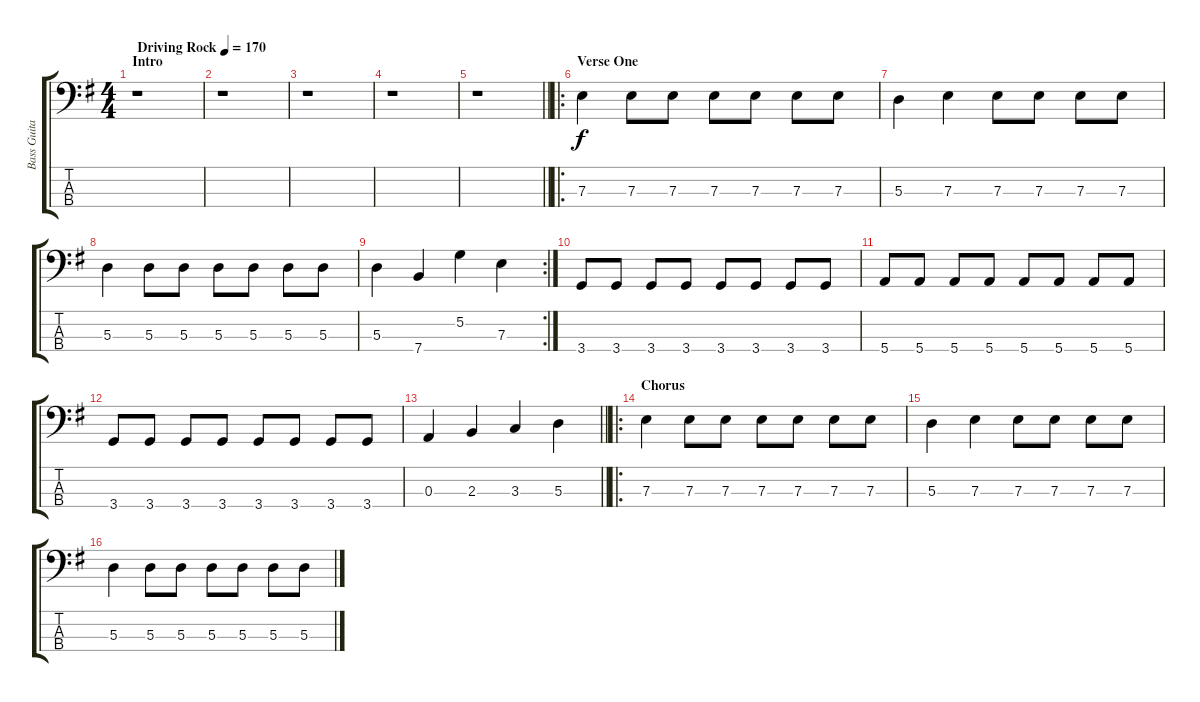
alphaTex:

\track ("Bass Guitar" "Bass Guita") {instrument electricbassfinger}
\staff {score tabs}
\tuning (G2 D2 A1 E1) {hide}
\ts (4 4)
\section ("" "Intro")
\tempo (170 "Driving Rock")
\clef f4
\ks g
r.1{dy f instrument electricbassfinger} |
r.1 |
r.1 |
r.1 |
\barLineRight lightlight
r.1 |
\ro
\section ("" "Verse One")
7.3.4 7.3.8 7.3.8 7.3.8 7.3.8 7.3.8 7.3.8 |
5.3.4 7.3.4 7.3.8 7.3.8 7.3.8 7.3.8 |
5.3.4 5.3.8 5.3.8 5.3.8 5.3.8 5.3.8 5.3.8 |
\rc 2
5.3.4 7.4.4 5.2.4 7.3.4 |
3.4.8 3.4.8 3.4.8 3.4.8 3.4.8 3.4.8 3.4.8 3.4.8 |
5.4.8 5.4.8 5.4.8 5.4.8 5.4.8 5.4.8 5.4.8 5.4.8 |
3.4.8 3.4.8 3.4.8 3.4.8 3.4.8 3.4.8 3.4.8 3.4.8 |
\barLineRight lightlight
0.3.4 2.3.4 3.3.4 5.3.4 |
\ro
\section ("" "Chorus")
7.3.4 7.3.8 7.3.8 7.3.8 7.3.8 7.3.8 7.3.8 |
5.3.4 7.3.4 7.3.8 7.3.8 7.3.8 7.3.8 |
5.3.4 5.3.8 5.3.8 5.3.8 5.3.8 5.3.8 5.3.8
